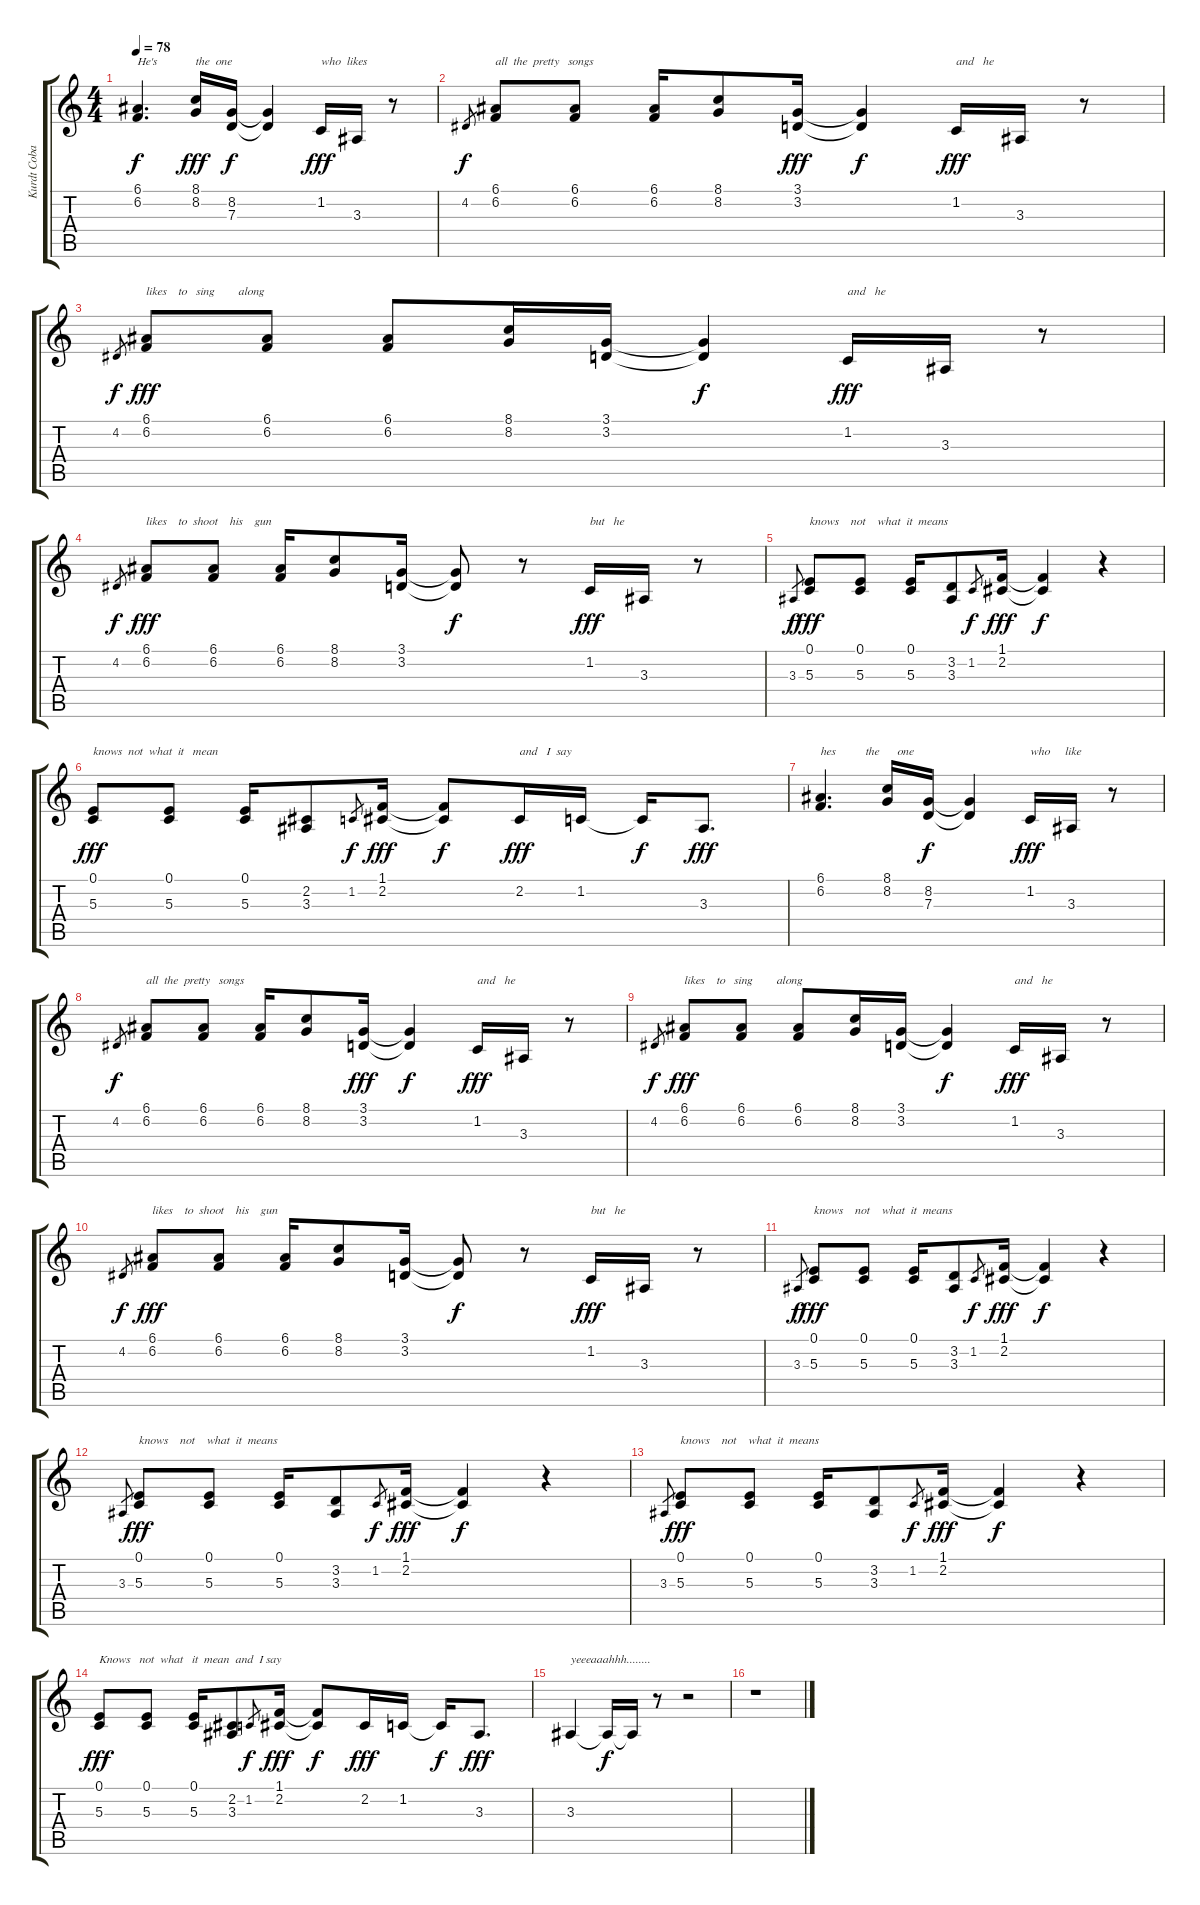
\track ("Kurdt Cobain Voice" "Kurdt Coba") {instrument altosax}
\staff {score tabs}
\tuning (E4 B3 G3 D3 A2 E2) {hide}
\ts (4 4)
\tempo 78
\clef g2
\ks c
(6.1 6.2).4{d txt "He's" dy f} (8.1 8.2).16{txt "the  one" dy fff} (8.2 7.3).16{dy f} (8.2{t} 7.3{t}).4 1.2.16{txt "who  likes" dy fff} 3.3.16 r.8 |
4.2.8{gr dy f} (6.1 6.2).8{txt "all  the  pretty   songs"} (6.1 6.2).8 (6.1 6.2).16 (8.1 8.2).8 (3.1 3.2).16{dy fff} (3.1{t} 3.2{t}).4{dy f} 1.2.16{txt "and   he" dy fff} 3.3.16 r.8 |
4.2.8{gr dy f} (6.1 6.2).8{txt "likes    to   sing        along" dy fff} (6.1 6.2).8 (6.1 6.2).8 (8.1 8.2).16 (3.1 3.2).16 (3.1{t} 3.2{t}).4{dy f} 1.2.16{txt "and   he" dy fff} 3.3.16 r.8 |
4.2.8{gr dy f} (6.1 6.2).8{txt "likes    to  shoot    his    gun" dy fff} (6.1 6.2).8 (6.1 6.2).16 (8.1 8.2).8 (3.1 3.2).16 (3.1{t} 3.2{t}).8{dy f} r.8 1.2.16{txt "but   he" dy fff} 3.3.16 r.8 |
3.3.8{gr dy f} (0.1 5.3).8{txt "knows    not    what  it  means" dy fff} (0.1 5.3).8 (0.1 5.3).16 (3.2 3.3).8 1.2.8{gr dy f} (1.1 2.2).16{dy fff} (1.1{t} 2.2{t}).4{dy f} r.4 |
(0.1 5.3).8{txt "knows  not  what  it   mean" dy fff} (0.1 5.3).8 (0.1 5.3).16 (2.2 3.3).8 1.2.8{gr dy f} (1.1 2.2).16{dy fff} (1.1{t} 2.2{t}).8{dy f} 2.2.16{txt "and   I  say" dy fff} 1.2.16 1.2{t}.16{dy f} 3.3.8{d dy fff} |
(6.1 6.2).4{d txt "hes          the      one"} (8.1 8.2).16 (8.2 7.3).16{dy f} (8.2{t} 7.3{t}).4 1.2.16{txt "who     like" dy fff} 3.3.16 r.8 |
4.2.8{gr dy f} (6.1 6.2).8{txt "all  the  pretty   songs"} (6.1 6.2).8 (6.1 6.2).16 (8.1 8.2).8 (3.1 3.2).16{dy fff} (3.1{t} 3.2{t}).4{dy f} 1.2.16{txt "and   he" dy fff} 3.3.16 r.8 |
4.2.8{gr dy f} (6.1 6.2).8{txt "likes    to   sing        along" dy fff} (6.1 6.2).8 (6.1 6.2).8 (8.1 8.2).16 (3.1 3.2).16 (3.1{t} 3.2{t}).4{dy f} 1.2.16{txt "and   he" dy fff} 3.3.16 r.8 |
4.2.8{gr dy f} (6.1 6.2).8{txt "likes    to  shoot    his    gun" dy fff} (6.1 6.2).8 (6.1 6.2).16 (8.1 8.2).8 (3.1 3.2).16 (3.1{t} 3.2{t}).8{dy f} r.8 1.2.16{txt "but   he" dy fff} 3.3.16 r.8 |
3.3.8{gr dy f} (0.1 5.3).8{txt "knows    not    what  it  means" dy fff} (0.1 5.3).8 (0.1 5.3).16 (3.2 3.3).8 1.2.8{gr dy f} (1.1 2.2).16{dy fff} (1.1{t} 2.2{t}).4{dy f} r.4 |
3.3.8{gr} (0.1 5.3).8{txt "knows    not    what  it  means" dy fff} (0.1 5.3).8 (0.1 5.3).16 (3.2 3.3).8 1.2.8{gr dy f} (1.1 2.2).16{dy fff} (1.1{t} 2.2{t}).4{dy f} r.4 |
3.3.8{gr} (0.1 5.3).8{txt "knows    not    what  it  means" dy fff} (0.1 5.3).8 (0.1 5.3).16 (3.2 3.3).8 1.2.8{gr dy f} (1.1 2.2).16{dy fff} (1.1{t} 2.2{t}).4{dy f} r.4 |
(0.1 5.3).8{txt "Knows   not  what   it  mean  and  I say" dy fff} (0.1 5.3).8 (0.1 5.3).16 (2.2 3.3).8 1.2.8{gr dy f} (1.1 2.2).16{dy fff} (1.1{t} 2.2{t}).8{dy f} 2.2.16{dy fff} 1.2.16 1.2{t}.16{dy f} 3.3.8{d dy fff} |
3.3.4{txt "yeeeaaahhh........"} 3.3{t}.16{dy f} 3.3{t}.16 r.8 r.2 |
r.1
